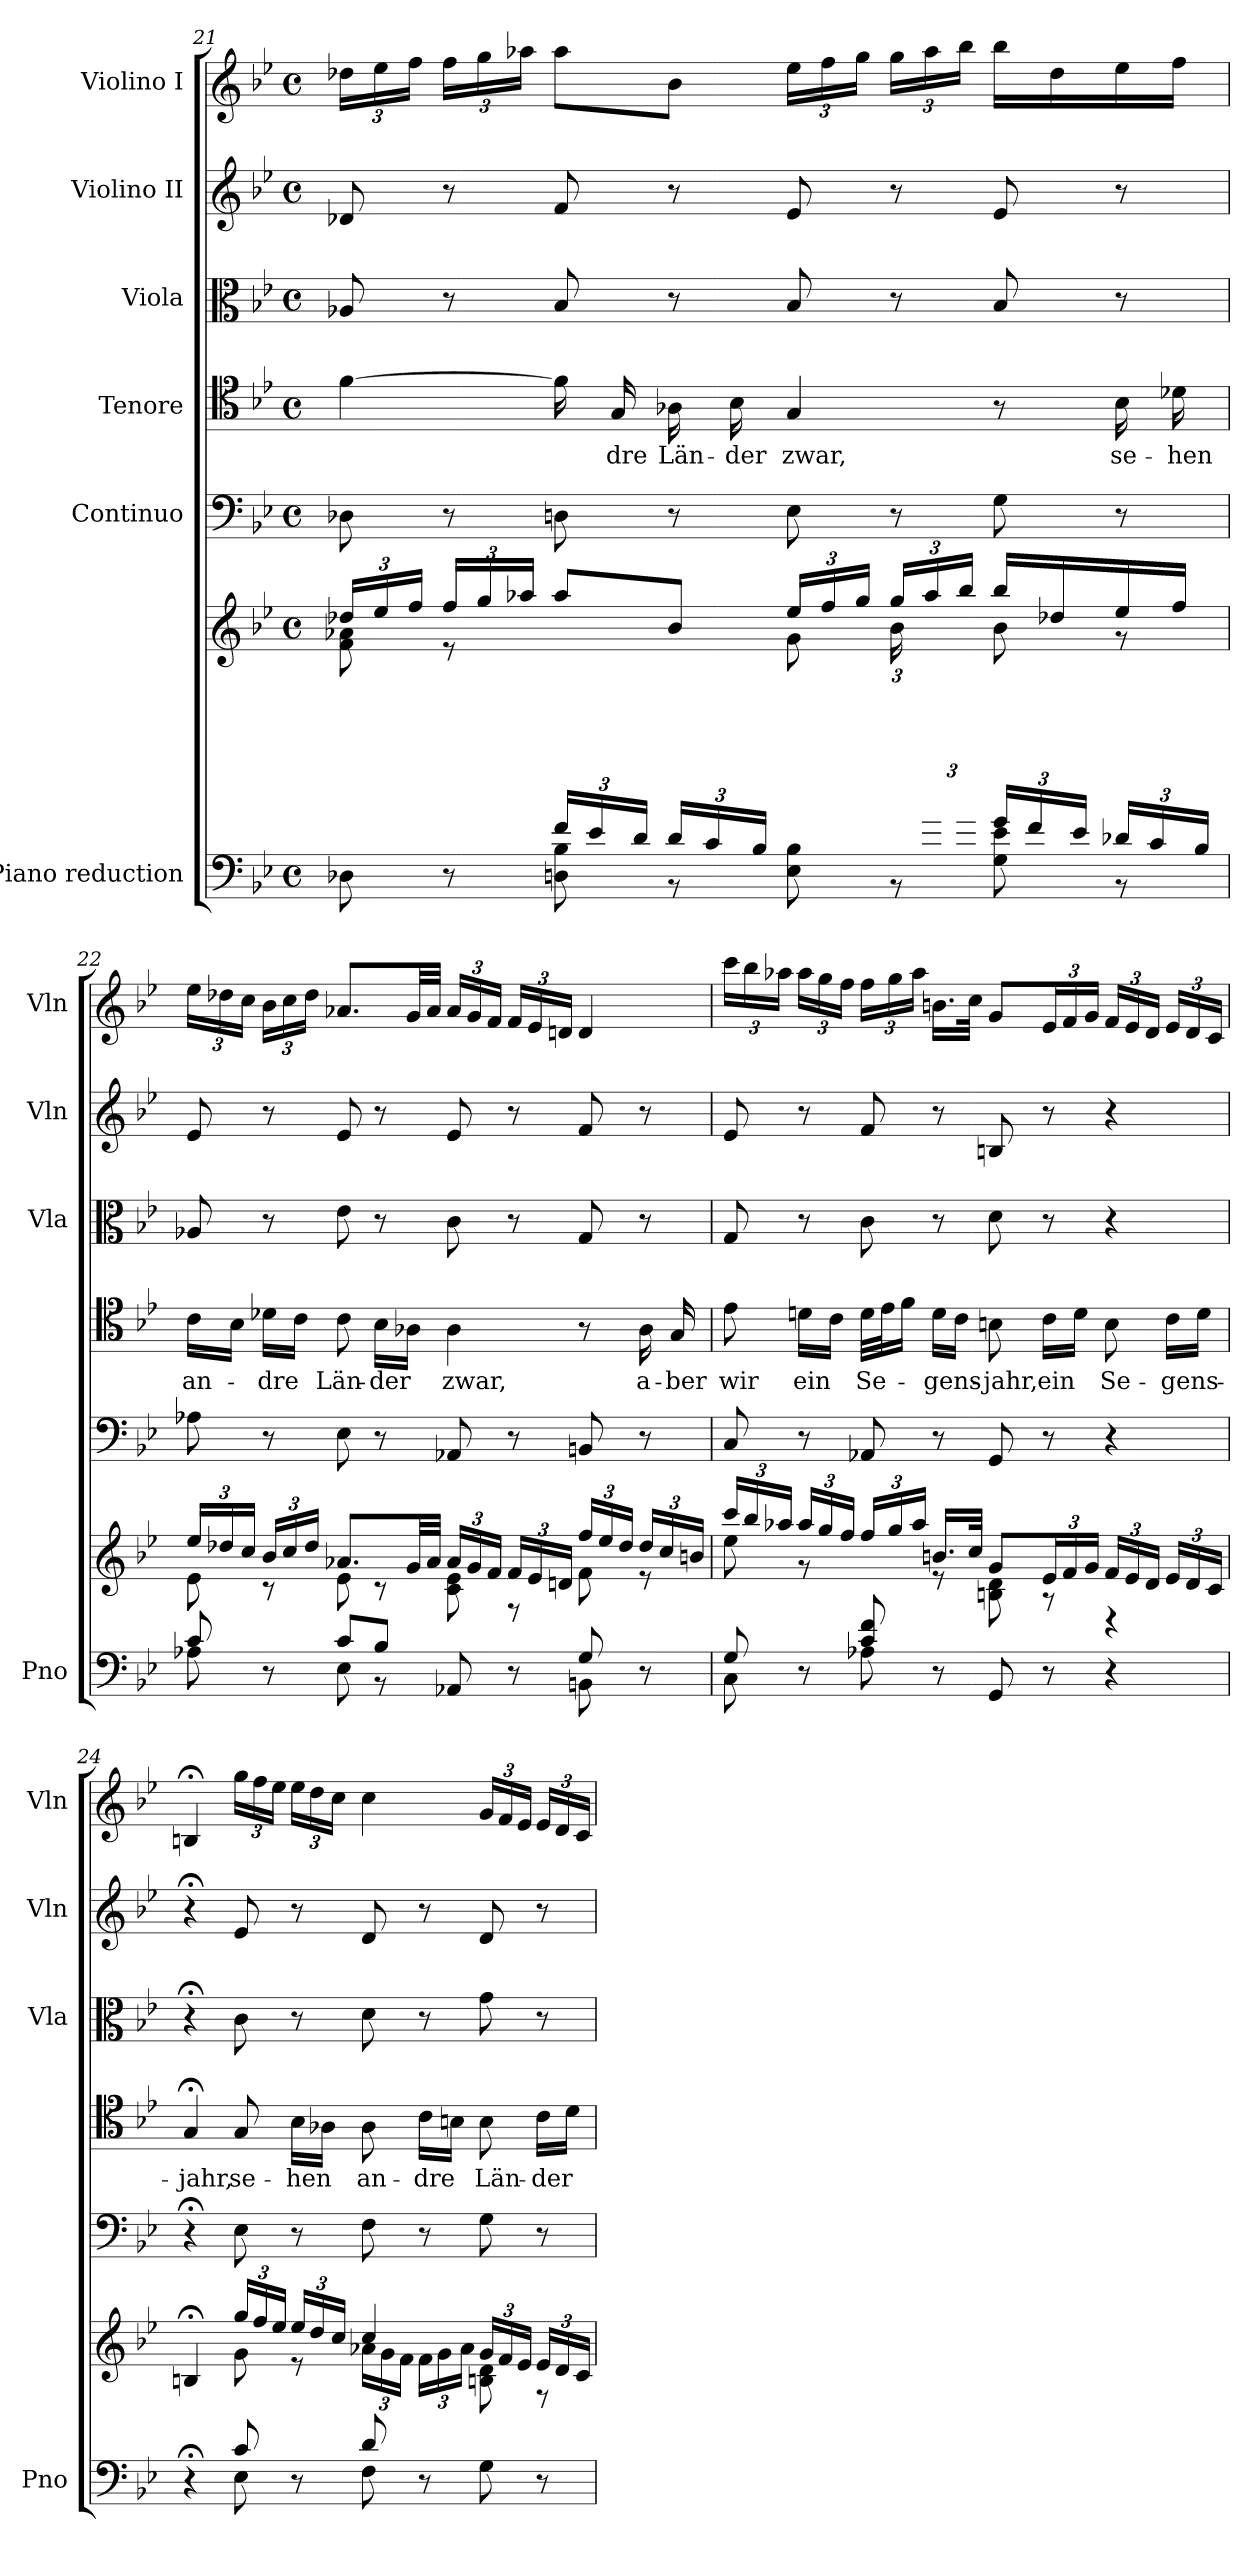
**kern	**kern	**kern	**kern	**text	**kern	**kern	**kern
*part6	*part6	*part5	*part4	*part4	*part3	*part2	*part1
*staff7	*staff6	*staff5	*staff4	*staff4	*staff3	*staff2	*staff1
*I"Piano reduction	*	*I"Continuo	*I"Tenore	*	*I"Viola	*I"Violino II	*I"Violino I
*I'Pno	*	*	*	*	*I'Vla	*I'Vln	*I'Vln
!!LO:LB:g=z
*clefF4	*clefG2	*clefF4	*clefC4	*	*clefC3	*clefG2	*clefG2
*k[b-e-]	*k[b-e-]	*k[b-e-]	*k[b-e-]	*	*k[b-e-]	*k[b-e-]	*k[b-e-]
*M4/4	*M4/4	*M4/4	*M4/4	*	*M4/4	*M4/4	*M4/4
*met(c)	*met(c)	*met(c)	*met(c)	*	*met(c)	*met(c)	*met(c)
=21	=21	=21	=21	=21	=21	=21	=21
*^	*	*	*	*	*	*	*
*	*^	*	*	*	*	*	*	*
*	*	*	*Xbrackettup	*	*	*	*	*	*
*	*	*	*^	*	*	*	*	*	*
3%2ryy	8D-X\	4ryy	24dd-X/LL	8f\ 8a-X\	8D-X\	[4f\	.	8A-X/	8d-X/	24dd-X\LL
.	.	.	24ee-/	.	.	.	.	.	.	24ee-\
.	.	.	24ff/JJ	.	.	.	.	.	.	24ff\JJ
.	8r	.	24ff/LL	8r	8r	.	.	8r	8r	24ff\LL
.	.	.	24gg/	.	.	.	.	.	.	24gg\
.	.	.	24aa-X/JJ	.	.	.	.	.	.	24aa-X\JJ
*	*Xbrackettup	*	*	*	*	*	*	*	*	*
.	24f/LL	8Dn\ 8B-\	8aa-/L	4ryy	8Dn\	16f\]	.	8B-/	8f/	8aa-\L
.	24e-/	.	.	.	.	.	.	.	.	.
!	!	!	!	!	!	!	!LO:LY:b	!	!	!
.	.	.	.	.	.	16G/	-dre	.	.	.
.	24d/JJ	.	.	.	.	.	.	.	.	.
!	!	!	!	!	!	!	!LO:LY:b	!	!	!
.	24d/LL	8r	8b-/J	.	8r	16A-X\	Län-	8r	8r	8b-\J
.	24c/	.	.	.	.	.	.	.	.	.
!	!	!	!	!	!	!	!LO:LY:b	!	!	!
.	.	.	.	.	.	16B-\	-der	.	.	.
.	24B-/JJ	.	.	.	.	.	.	.	.	.
!	!	!	!	!	!	!	!LO:LY:b	!	!	!
.	8ryy	8E-\ 8B-\	24ee-/LL	8g\L	8E-\	4G/	zwar,	8B-/	8e-/	24ee-\LL
.	.	.	24ff/	.	.	.	.	.	.	24ff\
.	.	.	24gg/JJ	.	.	.	.	.	.	24gg\JJ
.	8r	8ryy	24gg/LL	24b-\L	8r	.	.	8r	8r	24gg\LL
24a-X/	.	.	24aa-/	12ryy	.	.	.	.	.	24aa-\
24g/JJ	.	.	24bb-/JJ	.	.	.	.	.	.	24bb-\JJ
4ryy	24g/LL	8G\ 8e-\	16bb-/LL	8b-\	8G\	8r	.	8B-/	8e-/	16bb-\LL
.	24f/	.	.	.	.	.	.	.	.	.
.	.	.	16dd-X/	.	.	.	.	.	.	16dd-\
.	24e-/JJ	.	.	.	.	.	.	.	.	.
!	!	!	!	!	!	!	!LO:LY:b	!	!	!
.	24d-X/LL	8r	16ee-/	8r	8r	16B-\	se-	8r	8r	16ee-\
.	24c/	.	.	.	.	.	.	.	.	.
!	!	!	!	!	!	!	!LO:LY:b	!	!	!
.	.	.	16ff/JJ	.	.	16d-X\	-hen	.	.	16ff\JJ
.	24B-/JJ	.	.	.	.	.	.	.	.	.
*	*v	*v	*	*	*	*	*	*	*	*
=22	=22	=22	=22	=22	=22	=22	=22	=22	=22
!	!	!	!	!	!	!LO:LY:b	!	!	!
8c/	8A-X\	24ee-/LL	8e-\	8A-X\	16c\LL	an-	8A-X/	8e-/	24ee-\LL
.	.	24dd-X/	.	.	.	.	.	.	24dd-X\
.	.	.	.	.	16B-\JJ	.	.	.	.
.	.	24cc/JJ	.	.	.	.	.	.	24cc\JJ
!	!	!	!	!	!	!LO:LY:b	!	!	!
8r	8ryy	24b-/LL	8r	8r	16d-X\LL	-dre	8r	8r	24b-\LL
.	.	24cc/	.	.	.	.	.	.	24cc\
.	.	.	.	.	16c\JJ	.	.	.	.
.	.	24dd-/JJ	.	.	.	.	.	.	24dd-\JJ
!	!	!	!	!	!	!LO:LY:b	!	!	!
8c/L	8E-\	8.a-X/L	8e-\	8E-\	8c\	Län-	8e-\	8e-/	8.a-X/L
!	!	!	!	!	!	!LO:LY:b	!	!	!
8B-/J	8r	.	8r	8r	16B-\LL	-der	8r	8r	.
.	.	32g/LL	.	.	16A-X\JJ	.	.	.	32g/LL
.	.	32a-/JJJ	.	.	.	.	.	.	32a-/JJJ
!	!	!	!	!	!	!LO:LY:b	!	!	!
*	*	*	*	*	*	*	*	*	*Xbrackettup
8AA-X/	4ryy	24a-/LL	8c\ 8e-\	8AA-X/	4A-\	zwar,	8c\	8e-/	24a-/LL
.	.	24g/	.	.	.	.	.	.	24g/
.	.	24f/JJ	.	.	.	.	.	.	24f/JJ
8r	.	24f/LL	8r	8r	.	.	8r	8r	24f/LL
.	.	24e-/	.	.	.	.	.	.	24e-/
.	.	24dn/JJ	.	.	.	.	.	.	24dn/JJ
8G/	8BBn\	24ff/LL	8f\	8BBn/	8r	.	8G/	8f/	4d/
.	.	24ee-/	.	.	.	.	.	.	.
.	.	24dd-/JJ	.	.	.	.	.	.	.
!	!	!	!	!	!	!LO:LY:b	!	!	!
8r	8ryy	24dd-/LL	8r	8r	16A-\	a-	8r	8r	.
.	.	24cc/	.	.	.	.	.	.	.
!	!	!	!	!	!	!LO:LY:b	!	!	!
.	.	.	.	.	16G/	-ber	.	.	.
.	.	24bn/JJ	.	.	.	.	.	.	.
!!LO:PB:g=z
=23	=23	=23	=23	=23	=23	=23	=23	=23	=23
!	!	!	!	!	!	!LO:LY:b	!	!	!
*	*	*	*	*	*	*	*	*	*brackettup
8G/	8C\	24ccc/LL	8ee-\	8C/	8e-\	wir	8G/	8e-/	24ccc\LL
.	.	24bb-/	.	.	.	.	.	.	24bb-\
.	.	24aa-X/JJ	.	.	.	.	.	.	24aa-X\JJ
!	!	!	!	!	!	!LO:LY:b	!	!	!
8r	8ryy	24aa-/LL	8r	8r	16dn\LL	ein	8r	8r	24aa-\LL
.	.	24gg/	.	.	.	.	.	.	24gg\
.	.	.	.	.	16c\JJ	.	.	.	.
.	.	24ff/JJ	.	.	.	.	.	.	24ff\JJ
!	!	!	!	!	!	!LO:LY:b	!	!	!
8c/ 8f/	8A-X\	24ff/LL	8ryy	8AA-X/	32d\LLL	Se-	8c\	8f/	24ff\LL
.	.	.	.	.	32e-\J	.	.	.	.
.	.	24gg/	.	.	.	.	.	.	24gg\
.	.	.	.	.	16f\JJ	.	.	.	.
.	.	24aa-/JJ	.	.	.	.	.	.	24aa-\JJ
!	!	!	!	!	!	!LO:LY:b	!	!	!
8r	8ryy	16.bn/LL	8r	8r	16d\LL	-gens-	8r	8r	16.bn\LL
.	.	.	.	.	16c\JJ	.	.	.	.
.	.	32cc/JJk	.	.	.	.	.	.	32cc\JJk
!	!	!	!	!	!	!LO:LY:b	!	!	!
8GG/	2ryy	8g/L	8Bn\ 8d\	8GG/	8Bn\	-jahr,	8d\	8Bn/	8g/L
!	!	!	!	!	!	!LO:LY:b	!	!	!
*	*	*	*	*	*	*	*	*	*Xbrackettup
8r	.	24e-/L	8r	8r	16c\LL	ein	8r	8r	24e-/L
.	.	24f/	.	.	.	.	.	.	24f/
.	.	.	.	.	16d\JJ	.	.	.	.
.	.	24g/JJ	.	.	.	.	.	.	24g/JJ
!	!	!	!	!	!	!LO:LY:b	!	!	!
4r	.	24f/LL	4r	4r	8B\	Se-	4r	4r	24f/LL
.	.	24e-/	.	.	.	.	.	.	24e-/
.	.	24d/JJ	.	.	.	.	.	.	24d/JJ
!	!	!	!	!	!	!LO:LY:b	!	!	!
.	.	24e-/LL	.	.	16c\LL	-gens-	.	.	24e-/LL
.	.	24d/	.	.	.	.	.	.	24d/
.	.	.	.	.	16d\JJ	.	.	.	.
.	.	24c/JJ	.	.	.	.	.	.	24c/JJ
=24	=24	=24	=24	=24	=24	=24	=24	=24	=24
!	!	!	!	!	!	!LO:LY:b	!	!	!
4r;	4ryy	4Bn;</	4ryy	4r;<	4G;</	-jahr,	4r;<	4r;<	4Bn;</
!	!	!	!	!	!	!LO:LY:b	!	!	!
*	*	*	*	*	*	*	*	*	*brackettup
8c/	8E-\	24gg/LL	8g\	8E-\	8G/	se-	8c\	8e-/	24gg\LL
.	.	24ff/	.	.	.	.	.	.	24ff\
.	.	24ee-/JJ	.	.	.	.	.	.	24ee-\JJ
!	!	!	!	!	!	!LO:LY:b	!	!	!
8r	8ryy	24ee-/LL	8r	8r	16B-\LL	-hen	8r	8r	24ee-\LL
.	.	24dd/	.	.	.	.	.	.	24dd\
.	.	.	.	.	16A-X\JJ	.	.	.	.
.	.	24cc/JJ	.	.	.	.	.	.	24cc\JJ
!	!	!	!	!	!	!LO:LY:b	!	!	!
8d/	8F\	4cc/	24a-X\LL	8F\	8A-\	an-	8d\	8d/	4cc\
.	.	.	24g\	.	.	.	.	.	.
.	.	.	24f\JJ	.	.	.	.	.	.
!	!	!	!	!	!	!LO:LY:b	!	!	!
8r	8ryy	.	24f\LL	8r	16c\LL	-dre	8r	8r	.
.	.	.	24g\	.	.	.	.	.	.
.	.	.	.	.	16Bn\JJ	.	.	.	.
.	.	.	24a-\JJ	.	.	.	.	.	.
!	!	!	!	!	!	!LO:LY:b	!	!	!
*	*	*	*	*	*	*	*	*	*Xbrackettup
8ryy	8G\	24g/LL	8Bn\ 8d\	8G\	8B\	Län-	8g\	8d/	24g/LL
.	.	24f/	.	.	.	.	.	.	24f/
.	.	24e-/JJ	.	.	.	.	.	.	24e-/JJ
!	!	!	!	!	!	!LO:LY:b	!	!	!
8r	8ryy	24e-/LL	8r	8r	16c\LL	-der	8r	8r	24e-/LL
.	.	24d/	.	.	.	.	.	.	24d/
.	.	.	.	.	16d\JJ	.	.	.	.
.	.	24c/JJ	.	.	.	.	.	.	24c/JJ
*v	*v	*	*	*	*	*	*	*	*
*	*v	*v	*	*	*	*	*	*
=	=	=	=	=	=	=	=
*-	*-	*-	*-	*-	*-	*-	*-
